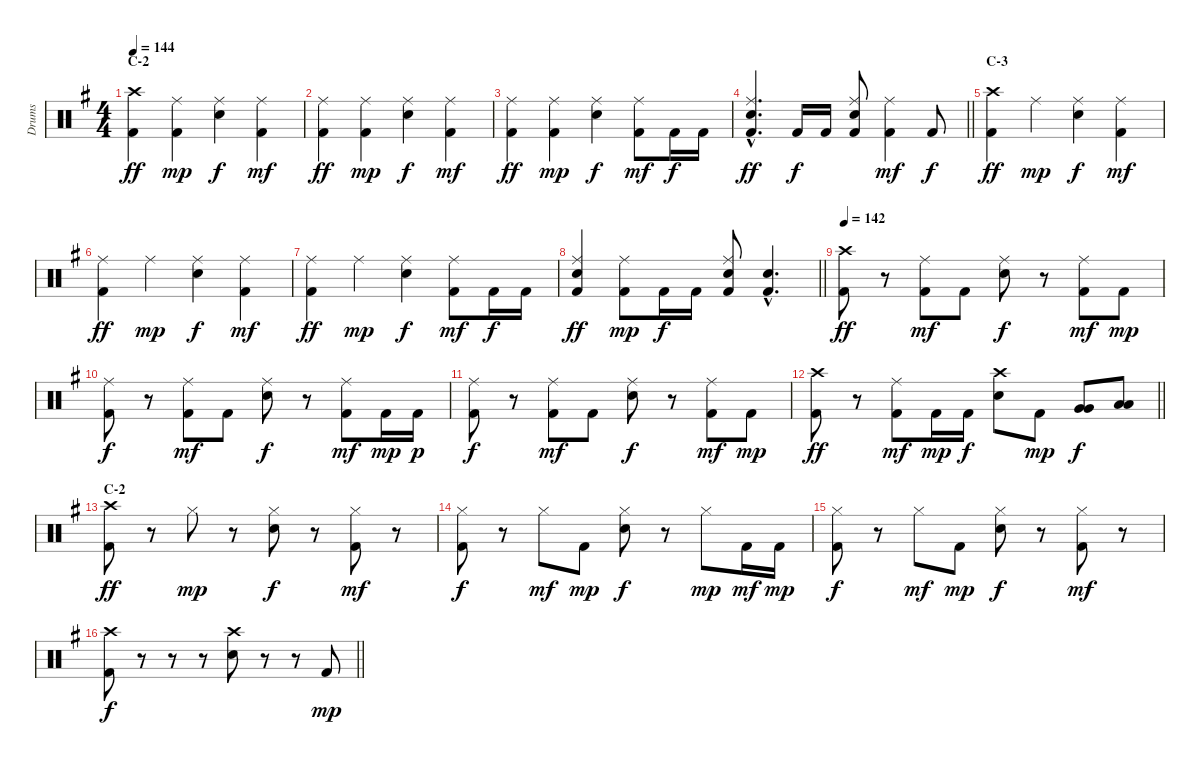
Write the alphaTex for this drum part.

\track ("Drums" "Drums") {instrument percussion}
\staff {score}
\articulation defaults
\ts (4 4)
\section ("" "C-2")
\tempo 144
\clef neutral
\ks g
("Crash high (hit)" "Kick (hit) 2").4{dy ff} ("Ride (middle)" "Kick (hit) 2").4{dy mp} ("Ride (middle)" "Snare (hit) 2").4{dy f} ("Ride (middle)" "Kick (hit) 2").4{dy mf} |
("Ride (middle)" "Kick (hit) 2").4{dy ff} ("Ride (middle)" "Kick (hit) 2").4{dy mp} ("Ride (middle)" "Snare (hit) 2").4{dy f} ("Ride (middle)" "Kick (hit) 2").4{dy mf} |
("Ride (middle)" "Kick (hit) 2").4{dy ff} ("Ride (middle)" "Kick (hit) 2").4{dy mp} ("Ride (middle)" "Snare (hit) 2").4{dy f} ("Ride (middle)" "Kick (hit) 2").8{dy mf} "Kick (hit) 2".16{dy f} "Kick (hit) 2".16 |
\barLineRight lightlight
("Ride (middle)"{hac} "Snare (hit) 2"{hac} "Kick (hit) 2"{hac}).4{d dy ff} "Kick (hit) 2".16{dy f} "Kick (hit) 2".16 ("Ride (middle)" "Snare (hit) 2" "Kick (hit) 2").8 ("Ride (middle)" "Kick (hit) 2").4{dy mf} "Kick (hit) 2".8{dy f} |
\section ("" "C-3")
("Crash high (hit)" "Kick (hit) 2").4{dy ff} "Ride (middle)".4{dy mp} ("Ride (middle)" "Snare (hit) 2").4{dy f} ("Ride (middle)" "Kick (hit) 2").4{dy mf} |
("Ride (middle)" "Kick (hit) 2").4{dy ff} "Ride (middle)".4{dy mp} ("Ride (middle)" "Snare (hit) 2").4{dy f} ("Ride (middle)" "Kick (hit) 2").4{dy mf} |
("Ride (middle)" "Kick (hit) 2").4{dy ff} "Ride (middle)".4{dy mp} ("Ride (middle)" "Snare (hit) 2").4{dy f} ("Ride (middle)" "Kick (hit) 2").8{dy mf} "Kick (hit) 2".16{dy f} "Kick (hit) 2".16 |
\barLineRight lightlight
("Ride (middle)" "Snare (hit) 2" "Kick (hit) 2").4{dy ff} ("Ride (middle)" "Kick (hit) 2").8{dy mp} "Kick (hit) 2".16{dy f} "Kick (hit) 2".16 ("Ride (middle)" "Snare (hit) 2" "Kick (hit) 2").8 ("Snare (hit) 2"{hac} "Kick (hit) 2"{hac}).4{d} |
\tempo 142
("Crash high (hit)" "Kick (hit) 2").8{dy ff} r.8 ("Ride (middle)" "Kick (hit) 2").8{dy mf} "Kick (hit) 2".8 ("Ride (middle)" "Snare (hit) 2").8{dy f} r.8 ("Ride (middle)" "Kick (hit) 2").8{dy mf} "Kick (hit) 2".8{dy mp} |
("Ride (middle)" "Kick (hit) 2").8{dy f} r.8 ("Ride (middle)" "Kick (hit) 2").8{dy mf} "Kick (hit) 2".8 ("Ride (middle)" "Snare (hit) 2").8{dy f} r.8 ("Ride (middle)" "Kick (hit) 2").8{dy mf} "Kick (hit) 2".16{dy mp} "Kick (hit) 2".16{dy p} |
("Ride (middle)" "Kick (hit) 2").8{dy f} r.8 ("Ride (middle)" "Kick (hit) 2").8{dy mf} "Kick (hit) 2".8 ("Ride (middle)" "Snare (hit) 2").8{dy f} r.8 ("Ride (middle)" "Kick (hit) 2").8{dy mf} "Kick (hit) 2".8{dy mp} |
\barLineRight lightlight
("Crash high (hit)" "Kick (hit) 2").8{dy ff} r.8 ("Ride (middle)" "Kick (hit) 2").8{dy mf} "Kick (hit) 2".16{dy mp} "Kick (hit) 2".16{dy f} ("Crash high (hit)" "Snare (hit) 2").8 "Kick (hit) 2".8{dy mp} ("Very Low Tom (hit)" "Very Low Tom (hit)").8{dy f} ("Low Floor Tom (hit)" "Low Floor Tom (hit)").8 |
\section ("" "C-2")
("Crash high (hit)" "Kick (hit) 2").8{dy ff} r.8 "Hi-Hat (closed)".8{dy mp} r.8 ("Hi-Hat (closed)" "Snare (hit) 2").8{dy f} r.8 ("Hi-Hat (closed)" "Kick (hit) 2").8{dy mf} r.8 |
("Hi-Hat (closed)" "Kick (hit) 2").8{dy f} r.8 "Hi-Hat (closed)".8{dy mf} "Kick (hit) 2".8{dy mp} ("Hi-Hat (closed)" "Snare (hit) 2").8{dy f} r.8 "Hi-Hat (closed)".8{dy mp} "Kick (hit) 2".16{dy mf} "Kick (hit) 2".16{dy mp} |
("Hi-Hat (closed)" "Kick (hit) 2").8{dy f} r.8 "Hi-Hat (closed)".8{dy mf} "Kick (hit) 2".8{dy mp} ("Hi-Hat (closed)" "Snare (hit) 2").8{dy f} r.8 ("Hi-Hat (closed)" "Kick (hit) 2").8{dy mf} r.8 |
\barLineRight lightlight
("Crash high (hit)" "Kick (hit) 2").8{dy f} r.8 r.8 r.8 ("Crash high (hit)" "Snare (hit) 2").8 r.8 r.8 "Kick (hit) 2".8{dy mp}
